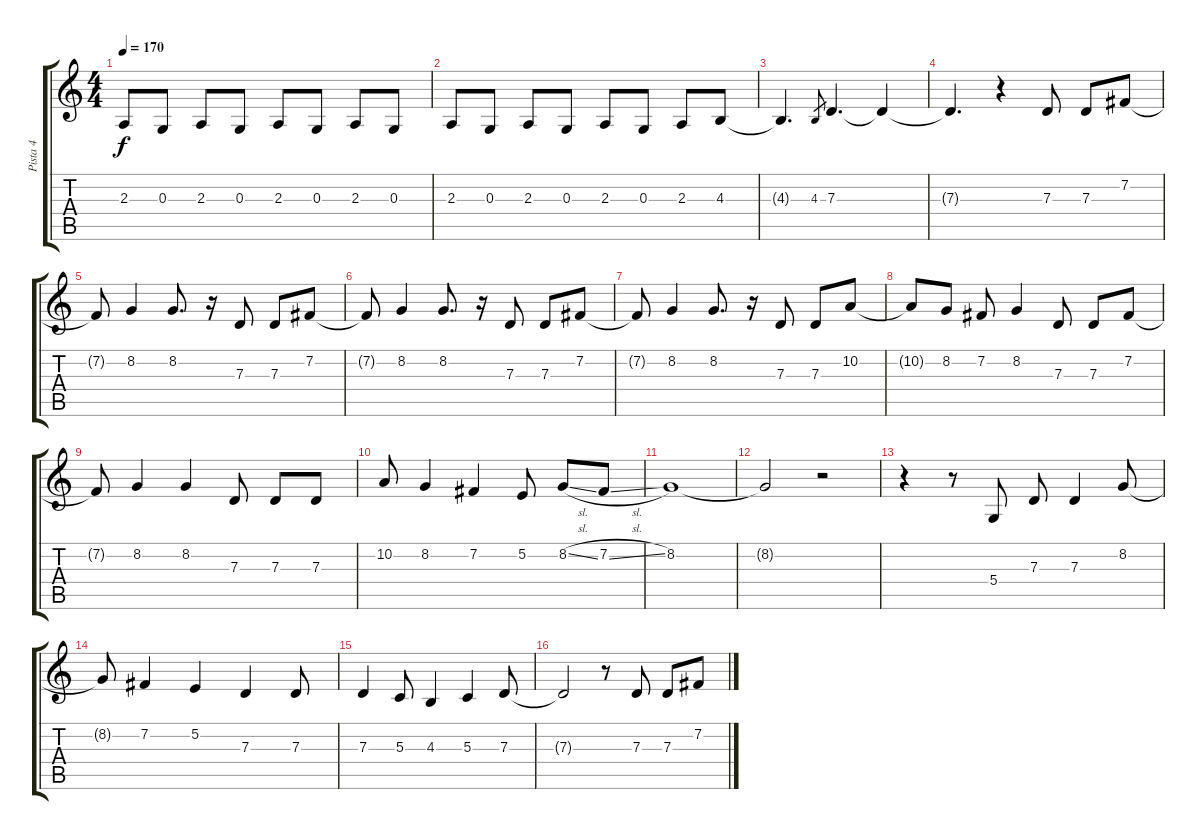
\track ("Pista 4" "Pista 4") {instrument lead2sawtooth}
\staff {score tabs}
\tuning (E4 B3 G3 D3 A2 E2) {hide}
\ts (4 4)
\tempo 170
\clef g2
\ks c
2.3{t}.8{dy f} 0.3.8 2.3.8 0.3.8 2.3.8 0.3.8 2.3.8 0.3.8 |
2.3.8 0.3.8 2.3.8 0.3.8 2.3.8 0.3.8 2.3.8 4.3.8 |
4.3{t}.4{d} 4.3.8{gr} 7.3.4{d} 7.3{t}.4 |
7.3{t}.4{d} r.4 7.3.8{volume 16} 7.3.8 7.2.8 |
7.2{t}.8 8.2.4 8.2.8{d} r.16 7.3.8 7.3.8 7.2.8 |
7.2{t}.8 8.2.4 8.2.8{d} r.16 7.3.8 7.3.8 7.2.8 |
7.2{t}.8 8.2.4 8.2.8{d} r.16 7.3.8 7.3.8 10.2.8 |
10.2{t}.8 8.2.8 7.2.8 8.2.4 7.3.8 7.3.8 7.2.8 |
7.2{t}.8 8.2.4 8.2.4 7.3.8 7.3.8 7.3.8 |
10.2.8 8.2.4 7.2.4 5.2.8 8.2{sl}.8 7.2{sl}.8 |
8.2.1 |
8.2{t}.2 r.2 |
r.4 r.8 5.4.8 7.3.8 7.3.4 8.2.8 |
8.2{t}.8 7.2.4 5.2.4 7.3.4 7.3.8 |
7.3.4 5.3.8 4.3.4 5.3.4 7.3.8 |
7.3{t}.2 r.8 7.3.8 7.3.8 7.2.8
